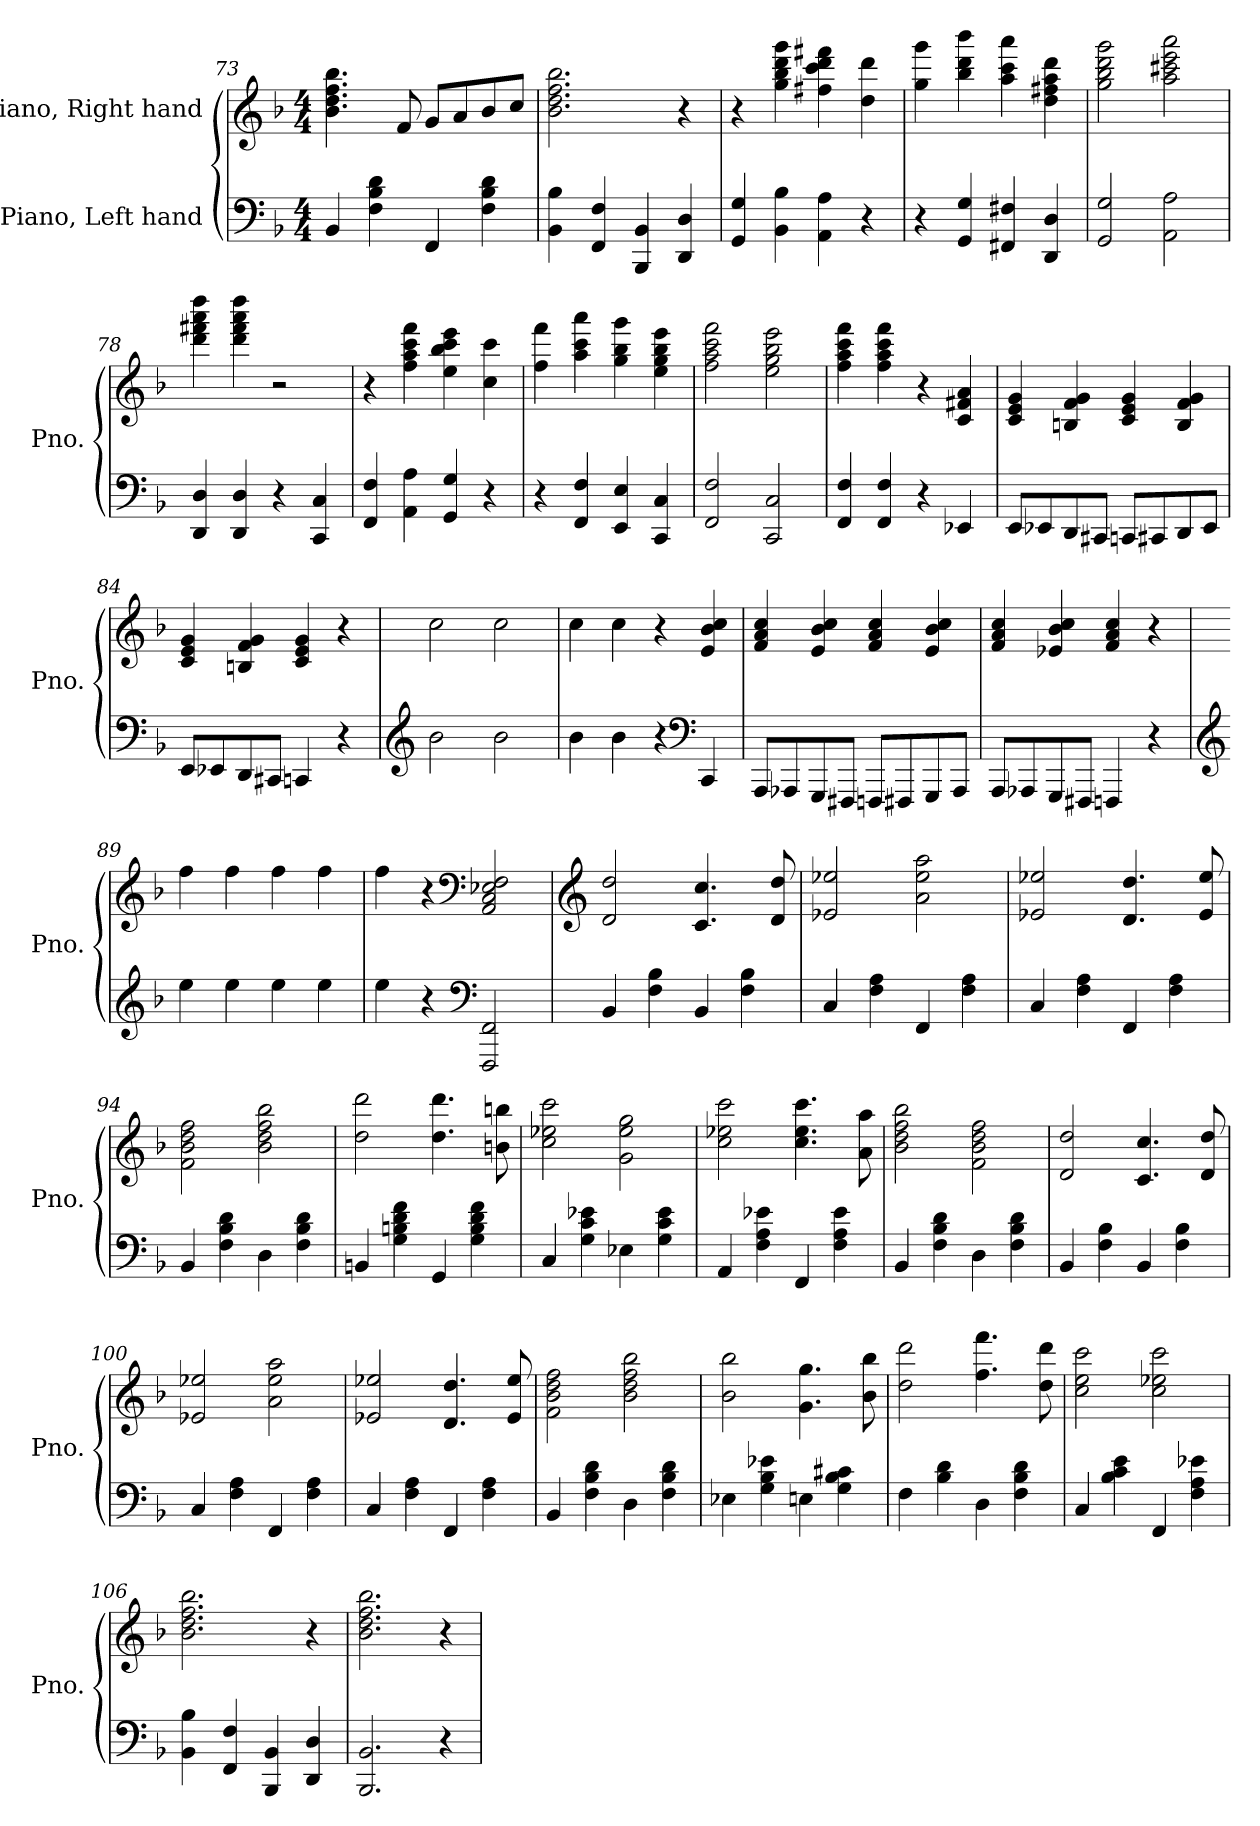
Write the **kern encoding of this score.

**kern	**kern
*part2	*part1
*staff2	*staff1
*I"Piano, Left hand	*I"Piano, Right hand
*I'Pno.	*I'Pno.
!!LO:LB:g=z
*clefF4	*clefG2
*k[b-]	*k[b-]
*M4/4	*M4/4
=73	=73
4BB-/	4.b-\ 4.dd\ 4.ff\ 4.bb-\
4F\ 4B-\ 4d\	.
.	8f/
4FF/	8g/L
.	8a/
4F\ 4B-\ 4d\	8b-/
.	8cc/J
=74	=74
4BB-\ 4B-\	2.b-\ 2.dd\ 2.ff\ 2.bb-\
4FF/ 4F/	.
4BBB-/ 4BB-/	.
4DD/ 4D/	4r
=75	=75
4GG/ 4G/	4r
4BB-\ 4B-\	4gg\ 4bb-\ 4ddd\ 4ggg\
4AA\ 4A\	4ff#X\ 4ccc\ 4ddd\ 4fff#X\
4r	4dd\ 4ddd\
=76	=76
4r	4gg\ 4ggg\
4GG/ 4G/	4bb-\ 4ddd\ 4bbb-\
4FF#X/ 4F#X/	4aa\ 4ccc\ 4aaa\
4DD/ 4D/	4dd\ 4ff#X\ 4aa\ 4ddd\
=77	=77
2GG/ 2G/	2gg\ 2bb-\ 2ddd\ 2ggg\
2AA\ 2A\	2aa\ 2ccc#X\ 2eee\ 2aaa\
=78	=78
4DD/ 4D/	4ddd\ 4fff#X\ 4aaa\ 4dddd\
4DD/ 4D/	4ddd\ 4fff#\ 4aaa\ 4dddd\
4r	2r
4CC/ 4C/	.
=79	=79
4FF/ 4F/	4r
4AA\ 4A\	4ff\ 4aa\ 4ccc\ 4fff\
4GG/ 4G/	4ee\ 4bb-\ 4ccc\ 4eee\
4r	4cc\ 4ccc\
!!LO:LB:g=z
=80	=80
4r	4ff\ 4fff\
4FF/ 4F/	4aa\ 4ccc\ 4aaa\
4EE/ 4E/	4gg\ 4bb-\ 4ggg\
4CC/ 4C/	4ee\ 4gg\ 4bb-\ 4eee\
=81	=81
2FF/ 2F/	2ff\ 2aa\ 2ccc\ 2fff\
2CC/ 2C/	2ee\ 2gg\ 2bb-\ 2eee\
=82	=82
4FF/ 4F/	4ff\ 4aa\ 4ccc\ 4fff\
4FF/ 4F/	4ff\ 4aa\ 4ccc\ 4fff\
4r	4r
4EE-X/	4c/ 4f#X/ 4a/
=83	=83
8EE/L	4c/ 4e/ 4g/
8EE-X/	.
8DD/	4Bn/ 4f/ 4g/
8CC#X/J	.
8CCn/L	4c/ 4e/ 4g/
8CC#X/	.
8DD/	4B/ 4f/ 4g/
8EE-/J	.
=84	=84
8EE/L	4c/ 4e/ 4g/
8EE-X/	.
8DD/	4Bn/ 4f/ 4g/
8CC#X/J	.
4CCn/	4c/ 4e/ 4g/
4r	4r
=85	=85
*clefG2	*
2b-\	2cc\
2b-\	2cc\
!!LO:LB:g=z
=86	=86
4b-\	4cc\
4b-\	4cc\
4r	4r
*clefF4	*
4CC/	4e/ 4b-/ 4cc/
=87	=87
8AAA/L	4f/ 4a/ 4cc/
8AAA-X/	.
8GGG/	4e/ 4b-/ 4cc/
8FFF#X/J	.
8FFFn/L	4f/ 4a/ 4cc/
8FFF#X/	.
8GGG/	4e/ 4b-/ 4cc/
8AAA-/J	.
=88	=88
8AAA/L	4f/ 4a/ 4cc/
8AAA-X/	.
8GGG/	4e-X/ 4b-/ 4cc/
8FFF#X/J	.
4FFFn/	4f/ 4a/ 4cc/
4r	4r
=89	=89
*clefG2	*
4ee\	4ff\
4ee\	4ff\
4ee\	4ff\
4ee\	4ff\
=90	=90
4ee\	4ff\
4r	4r
*clefF4	*clefF4
2FFF/ 2FF/	2AA/ 2C/ 2E-X/ 2F/
!!LO:LB:g=z
=91	=91
*	*clefG2
4BB-/	2d/ 2dd/
4F\ 4B-\	.
4BB-/	4.c/ 4.cc/
4F\ 4B-\	.
.	8d/ 8dd/
=92	=92
4C/	2e-X/ 2ee-X/
4F\ 4A\	.
4FF/	2a\ 2ee-\ 2aa\
4F\ 4A\	.
=93	=93
4C/	2e-X/ 2ee-X/
4F\ 4A\	.
4FF/	4.d/ 4.dd/
4F\ 4A\	.
.	8e-/ 8ee-/
=94	=94
4BB-/	2f\ 2b-\ 2dd\ 2ff\
4F\ 4B-\ 4d\	.
4D\	2b-\ 2dd\ 2ff\ 2bb-\
4F\ 4B-\ 4d\	.
=95	=95
4BBn/	2dd\ 2ddd\
4G\ 4Bn\ 4d\ 4f\	.
4GG/	4.dd\ 4.ddd\
4G\ 4B\ 4d\ 4f\	.
.	8bn\ 8bbn\
=96	=96
4C/	2cc\ 2ee-X\ 2ccc\
4G\ 4c\ 4e-X\	.
4E-X\	2g\ 2ee-\ 2gg\
4G\ 4c\ 4e-\	.
=97	=97
4AA/	2cc\ 2ee-X\ 2ccc\
4F\ 4A\ 4e-X\	.
4FF/	4.cc\ 4.ee-\ 4.ccc\
4F\ 4A\ 4e-\	.
.	8a\ 8aa\
!!LO:LB:g=z
=98	=98
4BB-/	2b-\ 2dd\ 2ff\ 2bb-\
4F\ 4B-\ 4d\	.
4D\	2f\ 2b-\ 2dd\ 2ff\
4F\ 4B-\ 4d\	.
=99	=99
4BB-/	2d/ 2dd/
4F\ 4B-\	.
4BB-/	4.c/ 4.cc/
4F\ 4B-\	.
.	8d/ 8dd/
=100	=100
4C/	2e-X/ 2ee-X/
4F\ 4A\	.
4FF/	2a\ 2ee-\ 2aa\
4F\ 4A\	.
=101	=101
4C/	2e-X/ 2ee-X/
4F\ 4A\	.
4FF/	4.d/ 4.dd/
4F\ 4A\	.
.	8e-/ 8ee-/
=102	=102
4BB-/	2f\ 2b-\ 2dd\ 2ff\
4F\ 4B-\ 4d\	.
4D\	2b-\ 2dd\ 2ff\ 2bb-\
4F\ 4B-\ 4d\	.
=103	=103
4E-X\	2b-\ 2bb-\
4G\ 4B-\ 4e-X\	.
4En\	4.g\ 4.gg\
4G\ 4B-\ 4c#X\	.
.	8b-\ 8bb-\
=104	=104
4F\	2dd\ 2ddd\
4B-\ 4d\	.
4D\	4.ff\ 4.fff\
4F\ 4B-\ 4d\	.
.	8dd\ 8ddd\
!!LO:PB:g=z
=105	=105
4C/	2cc\ 2ee\ 2ccc\
4B-\ 4c\ 4e\	.
4FF/	2cc\ 2ee-X\ 2ccc\
4F\ 4A\ 4e-X\	.
=106	=106
4BB-\ 4B-\	2.b-\ 2.dd\ 2.ff\ 2.bb-\
4FF/ 4F/	.
4BBB-/ 4BB-/	.
4DD/ 4D/	4r
=107	=107
2.BBB-/ 2.BB-/	2.b-\ 2.dd\ 2.ff\ 2.bb-\
4r	4r
=	=
*-	*-
